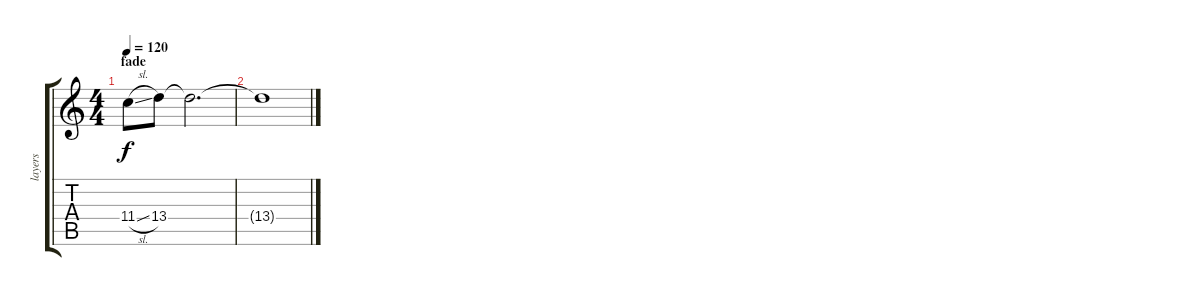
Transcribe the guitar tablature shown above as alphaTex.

\track ("layers" "layers") {instrument electricguitarjazz}
\staff {score tabs}
\tuning (Eb4 Bb3 Gb3 Db3 Ab2 Db2) {hide}
\ts (4 4)
\section ("" "fade")
\tempo 120
\clef g2
\ks c
11.4{sl}.8{dy f} 13.4.8 13.4{t}.2{d} |
13.4{t}.1
